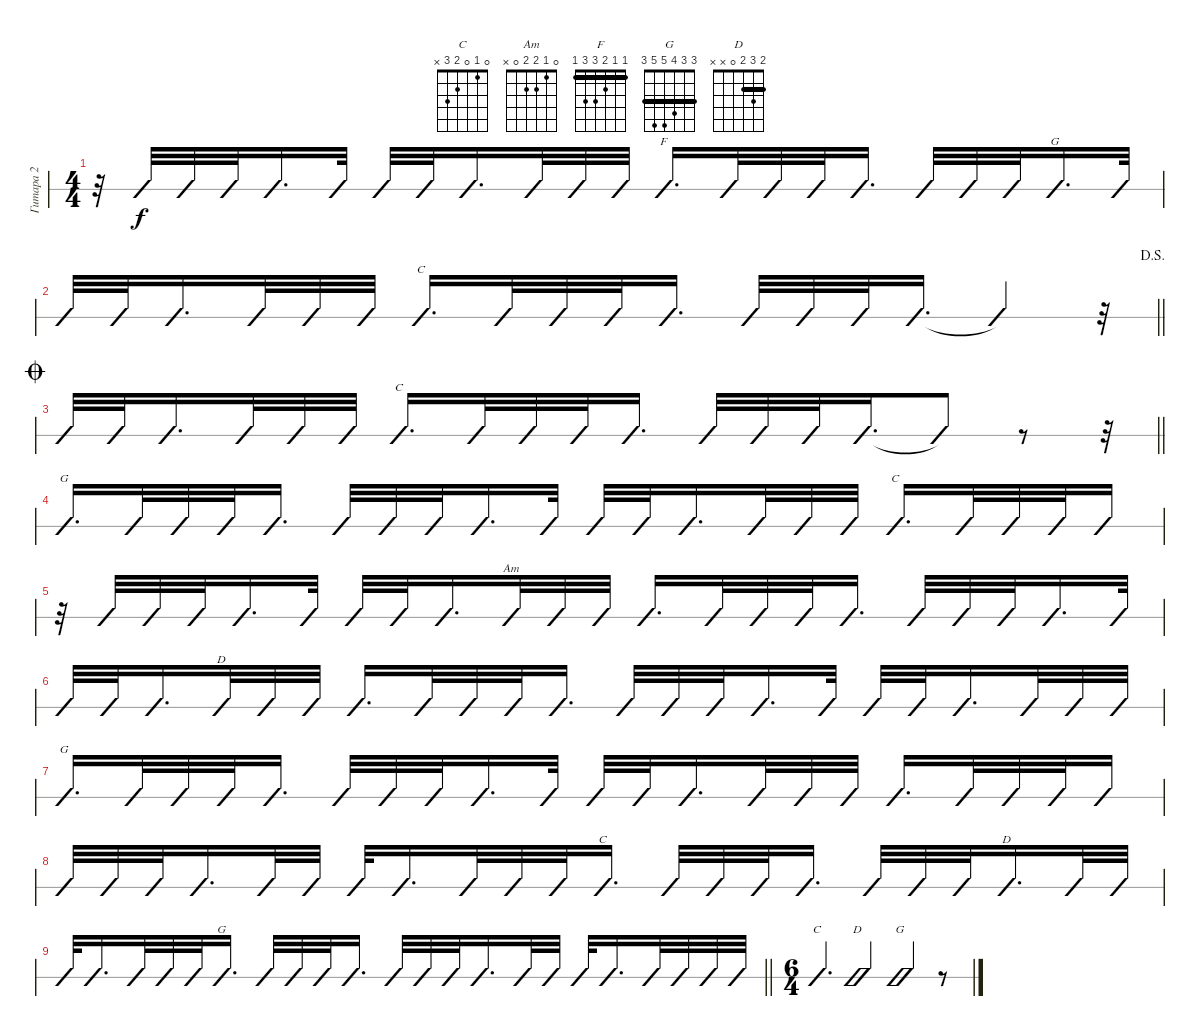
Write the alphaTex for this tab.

\bracketExtendMode groupsimilarinstruments
\multiTrackTrackNamePolicy hidden
\firstSystemTrackNameMode fullname
\otherSystemsTrackNameMode fullname
\otherSystemsTrackNameOrientation horizontal
\defaultBarNumberDisplay FirstOfSystem
\track ("Гитара 2" "N-Gt") {instrument acousticguitarnylon}
\staff {slash}
\tuning (E4 B3 G3 D3 A2 E2)
\chord ("C" 0 1 0 2 3 x)
\chord ("Am" 0 1 2 2 0 x)
\chord ("F" 1 1 2 3 3 1) {barre (1 1)}
\chord ("G" 3 3 4 5 5 3) {barre (3 3)}
\chord ("D" 2 3 2 0 x x) {barre 2}
\ts (4 4)
\tempo (55 hide)
\clef g2
\ks c
r.32{dy f} (3.1 3.2 4.3 5.4 5.5 3.6).32 (3.1 3.2 4.3 5.4 5.5 3.6).32 (3.1 3.2 4.3 5.4 5.5 3.6).32 (3.1 3.2 4.3 5.4 5.5 3.6).16{d} (3.1 3.2 4.3 5.4 5.5 3.6).32 (3.1 3.2 4.3 5.4 5.5 3.6).32 (3.1 3.2 4.3 5.4 5.5 3.6).32 (3.1 3.2 4.3 5.4 5.5 3.6).16{d} (3.1 3.2 4.3 5.4 5.5 3.6).32 (3.1 3.2 4.3 5.4 5.5 3.6).32 (3.1 3.2 4.3 5.4 5.5 3.6).32 (1.1 1.2 2.3 3.4 3.5 1.6).16{d ch "F"} (1.1 1.2 2.3 3.4 3.5 1.6).32 (1.1 1.2 2.3 3.4 3.5 1.6).32 (1.1 1.2 2.3 3.4 3.5 1.6).32 (1.1 1.2 2.3 3.4 3.5 1.6).16{d} (1.1 1.2 2.3 3.4 3.5 1.6).32 (1.1 1.2 2.3 3.4 3.5 1.6).32 (1.1 1.2 2.3 3.4 3.5 1.6).32 (3.1 3.2 4.3 5.4 5.5 3.6).16{d ch "G"} (3.1 3.2 4.3 5.4 5.5 3.6).32 |
\jump dalsegno
\barLineRight lightlight
(3.1 3.2 4.3 5.4 5.5 3.6).32 (3.1 3.2 4.3 5.4 5.5 3.6).32 (3.1 3.2 4.3 5.4 5.5 3.6).16{d} (3.1 3.2 4.3 5.4 5.5 3.6).32 (3.1 3.2 4.3 5.4 5.5 3.6).32 (3.1 3.2 4.3 5.4 5.5 3.6).32 (0.1 1.2 0.3 2.4 3.5).16{d ch "C"} (0.1 1.2 0.3 2.4 3.5).32 (0.1 1.2 0.3 2.4 3.5).32 (0.1 1.2 0.3 2.4 3.5).32 (0.1 1.2 0.3 2.4 3.5).16{d} (0.1 1.2 0.3 2.4 3.5).32 (0.1 1.2 0.3 2.4 3.5).32 (0.1 1.2 0.3 2.4 3.5).32 (0.1 1.2 0.3 2.4 3.5).16{d} (0.1{t} 1.2{t} 0.3{t} 2.4{t} 3.5{t}).4 r.32 |
\jump coda
\barLineRight lightlight
(3.1 3.2 4.3 5.4 5.5 3.6).32 (3.1 3.2 4.3 5.4 5.5 3.6).32 (3.1 3.2 4.3 5.4 5.5 3.6).16{d} (3.1 3.2 4.3 5.4 5.5 3.6).32 (3.1 3.2 4.3 5.4 5.5 3.6).32 (3.1 3.2 4.3 5.4 5.5 3.6).32 (0.1 1.2 0.3 2.4 3.5).16{d ch "C"} (0.1 1.2 0.3 2.4 3.5).32 (0.1 1.2 0.3 2.4 3.5).32 (0.1 1.2 0.3 2.4 3.5).32 (0.1 1.2 0.3 2.4 3.5).16{d} (0.1 1.2 0.3 2.4 3.5).32 (0.1 1.2 0.3 2.4 3.5).32 (0.1 1.2 0.3 2.4 3.5).32 (0.1 1.2 0.3 2.4 3.5).16{d} (0.1{t} 1.2{t} 0.3{t} 2.4{t} 3.5{t}).8 r.8 r.32 |
\section ("" "")
(3.1 3.2 4.3 5.4 5.5 3.6).16{d ch "G"} (3.1 3.2 4.3 5.4 5.5 3.6).32 (3.1 3.2 4.3 5.4 5.5 3.6).32 (3.1 3.2 4.3 5.4 5.5 3.6).32 (3.1 3.2 4.3 5.4 5.5 3.6).16{d} (3.1 3.2 4.3 5.4 5.5 3.6).32 (3.1 3.2 4.3 5.4 5.5 3.6).32 (3.1 3.2 4.3 5.4 5.5 3.6).32 (3.1 3.2 4.3 5.4 5.5 3.6).16{d} (3.1 3.2 4.3 5.4 5.5 3.6).32 (3.1 3.2 4.3 5.4 5.5 3.6).32 (3.1 3.2 4.3 5.4 5.5 3.6).32 (3.1 3.2 4.3 5.4 5.5 3.6).16{d} (3.1 3.2 4.3 5.4 5.5 3.6).32 (3.1 3.2 4.3 5.4 5.5 3.6).32 (3.1 3.2 4.3 5.4 5.5 3.6).32 (0.1 1.2 0.3 2.4 3.5).16{d ch "C"} (0.1 1.2 0.3 2.4 3.5).32 (0.1 1.2 0.3 2.4 3.5).32 (0.1 1.2 0.3 2.4 3.5).32 (0.1 1.2 0.3 2.4 3.5).16 |
r.32 (0.1 1.2 0.3 2.4 3.5).32 (0.1 1.2 0.3 2.4 3.5).32 (0.1 1.2 0.3 2.4 3.5).32 (0.1 1.2 0.3 2.4 3.5).16{d} (0.1 1.2 0.3 2.4 3.5).32 (0.1 1.2 0.3 2.4 3.5).32 (0.1 1.2 0.3 2.4 3.5).32 (0.1 1.2 0.3 2.4 3.5).16{d} (0.1 1.2 2.3 2.4 0.5).32{ch "Am"} (0.1 1.2 2.3 2.4 0.5).32 (0.1 1.2 2.3 2.4 0.5).32 (0.1 1.2 2.3 2.4 0.5).16{d} (0.1 1.2 2.3 2.4 0.5).32 (0.1 1.2 2.3 2.4 0.5).32 (0.1 1.2 2.3 2.4 0.5).32 (0.1 1.2 2.3 2.4 0.5).16{d} (0.1 1.2 2.3 2.4 0.5).32 (0.1 1.2 2.3 2.4 0.5).32 (0.1 1.2 2.3 2.4 0.5).32 (0.1 1.2 2.3 2.4 0.5).16{d} (0.1 1.2 2.3 2.4 0.5).32 |
(0.1 1.2 2.3 2.4 0.5).32 (0.1 1.2 2.3 2.4 0.5).32 (0.1 1.2 2.3 2.4 0.5).16{d} (2.1 3.2 2.3 0.4).32{ch "D"} (2.1 3.2 2.3 0.4).32 (2.1 3.2 2.3 0.4).32 (2.1 3.2 2.3 0.4).16{d} (2.1 3.2 2.3 0.4).32 (2.1 3.2 2.3 0.4).32 (2.1 3.2 2.3 0.4).32 (2.1 3.2 2.3 0.4).16{d} (2.1 3.2 2.3 0.4).32 (2.1 3.2 2.3 0.4).32 (2.1 3.2 2.3 0.4).32 (2.1 3.2 2.3 0.4).16{d} (2.1 3.2 2.3 0.4).32 (2.1 3.2 2.3 0.4).32 (2.1 3.2 2.3 0.4).32 (2.1 3.2 2.3 0.4).16{d} (2.1 3.2 2.3 0.4).32 (2.1 3.2 2.3 0.4).32 (2.1 3.2 2.3 0.4).32 |
(3.1 3.2 4.3 5.4 5.5 3.6).16{d ch "G"} (3.1 3.2 4.3 5.4 5.5 3.6).32 (3.1 3.2 4.3 5.4 5.5 3.6).32 (3.1 3.2 4.3 5.4 5.5 3.6).32 (3.1 3.2 4.3 5.4 5.5 3.6).16{d} (3.1 3.2 4.3 5.4 5.5 3.6).32 (3.1 3.2 4.3 5.4 5.5 3.6).32 (3.1 3.2 4.3 5.4 5.5 3.6).32 (3.1 3.2 4.3 5.4 5.5 3.6).16{d} (3.1 3.2 4.3 5.4 5.5 3.6).32 (3.1 3.2 4.3 5.4 5.5 3.6).32 (3.1 3.2 4.3 5.4 5.5 3.6).32 (3.1 3.2 4.3 5.4 5.5 3.6).16{d} (3.1 3.2 4.3 5.4 5.5 3.6).32 (3.1 3.2 4.3 5.4 5.5 3.6).32 (3.1 3.2 4.3 5.4 5.5 3.6).32 (3.1 3.2 4.3 5.4 5.5 3.6).16{d} (3.1 3.2 4.3 5.4 5.5 3.6).32 (3.1 3.2 4.3 5.4 5.5 3.6).32 (3.1 3.2 4.3 5.4 5.5 3.6).32 (3.1 3.2 4.3 5.4 5.5 3.6).16 |
(3.1 3.2 4.3 5.4 5.5 3.6).32 (3.1 3.2 4.3 5.4 5.5 3.6).32 (3.1 3.2 4.3 5.4 5.5 3.6).32 (3.1 3.2 4.3 5.4 5.5 3.6).16{d} (3.1 3.2 4.3 5.4 5.5 3.6).32 (3.1 3.2 4.3 5.4 5.5 3.6).32 (3.1 3.2 4.3 5.4 5.5 3.6).32 (3.1 3.2 4.3 5.4 5.5 3.6).16{d} (3.1 3.2 4.3 5.4 5.5 3.6).32 (3.1 3.2 4.3 5.4 5.5 3.6).32 (3.1 3.2 4.3 5.4 5.5 3.6).32 (0.1 1.2 0.3 2.4 3.5).16{d ch "C"} (0.1 1.2 0.3 2.4 3.5).32 (0.1 1.2 0.3 2.4 3.5).32 (0.1 1.2 0.3 2.4 3.5).32 (0.1 1.2 0.3 2.4 3.5).16{d} (0.1 1.2 0.3 2.4 3.5).32 (0.1 1.2 0.3 2.4 3.5).32 (0.1 1.2 0.3 2.4 3.5).32 (2.1 3.2 2.3 0.4).16{d ch "D"} (2.1 3.2 2.3 0.4).32 (2.1 3.2 2.3 0.4).32 |
\barLineRight lightlight
(2.1 3.2 2.3 0.4).32 (2.1 3.2 2.3 0.4).16{d} (2.1 3.2 2.3 0.4).32 (2.1 3.2 2.3 0.4).32 (2.1 3.2 2.3 0.4).32 (3.1 3.2 4.3 5.4 5.5 3.6).16{d ch "G"} (3.1 3.2 4.3 5.4 5.5 3.6).32 (3.1 3.2 4.3 5.4 5.5 3.6).32 (3.1 3.2 4.3 5.4 5.5 3.6).32 (3.1 3.2 4.3 5.4 5.5 3.6).16{d} (3.1 3.2 4.3 5.4 5.5 3.6).32 (3.1 3.2 4.3 5.4 5.5 3.6).32 (3.1 3.2 4.3 5.4 5.5 3.6).32 (3.1 3.2 4.3 5.4 5.5 3.6).16{d} (3.1 3.2 4.3 5.4 5.5 3.6).32 (3.1 3.2 4.3 5.4 5.5 3.6).32 (3.1 3.2 4.3 5.4 5.5 3.6).32 (3.1 3.2 4.3 5.4 5.5 3.6).16{d} (3.1 3.2 4.3 5.4 5.5 3.6).32 (3.1 3.2 4.3 5.4 5.5 3.6).32 (3.1 3.2 4.3 5.4 5.5 3.6).32 (3.1 3.2 4.3 5.4 5.5 3.6).32 |
\ts (6 4)
(0.1 1.2 0.3 2.4 3.5).4{d bd 60 ch "C"} (2.1 3.2 2.3 0.4).2{bd 60 ch "D"} (3.1 3.2 4.3 5.4 5.5 3.6).2{bd 60 ch "G"} r.8
